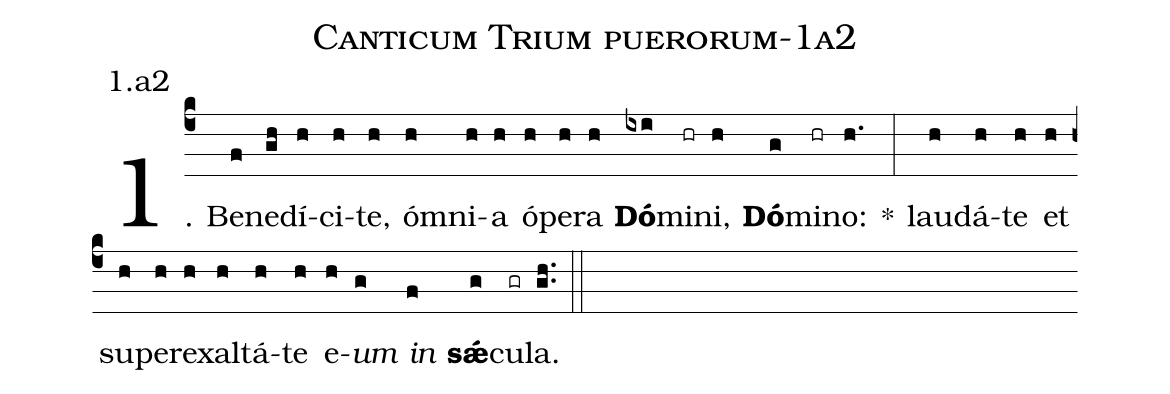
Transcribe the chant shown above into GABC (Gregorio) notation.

name: Canticum Trium puerorum-1a2;
annotation: 1.a2;
%%
(c4)1. Be(f)ne(gh)dí(h)ci(h)te,(h) óm(h)ni(h)a(h) ó(h)pe(h)ra(h) <b>Dó</b>(ixi)mi(hr)ni,(h) <b>Dó</b>(g)mi(hr)no:(h.) *(:) lau(h)dá(h)te(h) et(h) su(h)per(h)ex(h)al(h)tá(h)te(h) e(h)<i>um</i>(g) <i>in</i>(f) <b>sǽ</b>(g)cu(gr)la.(gh..) (::)
